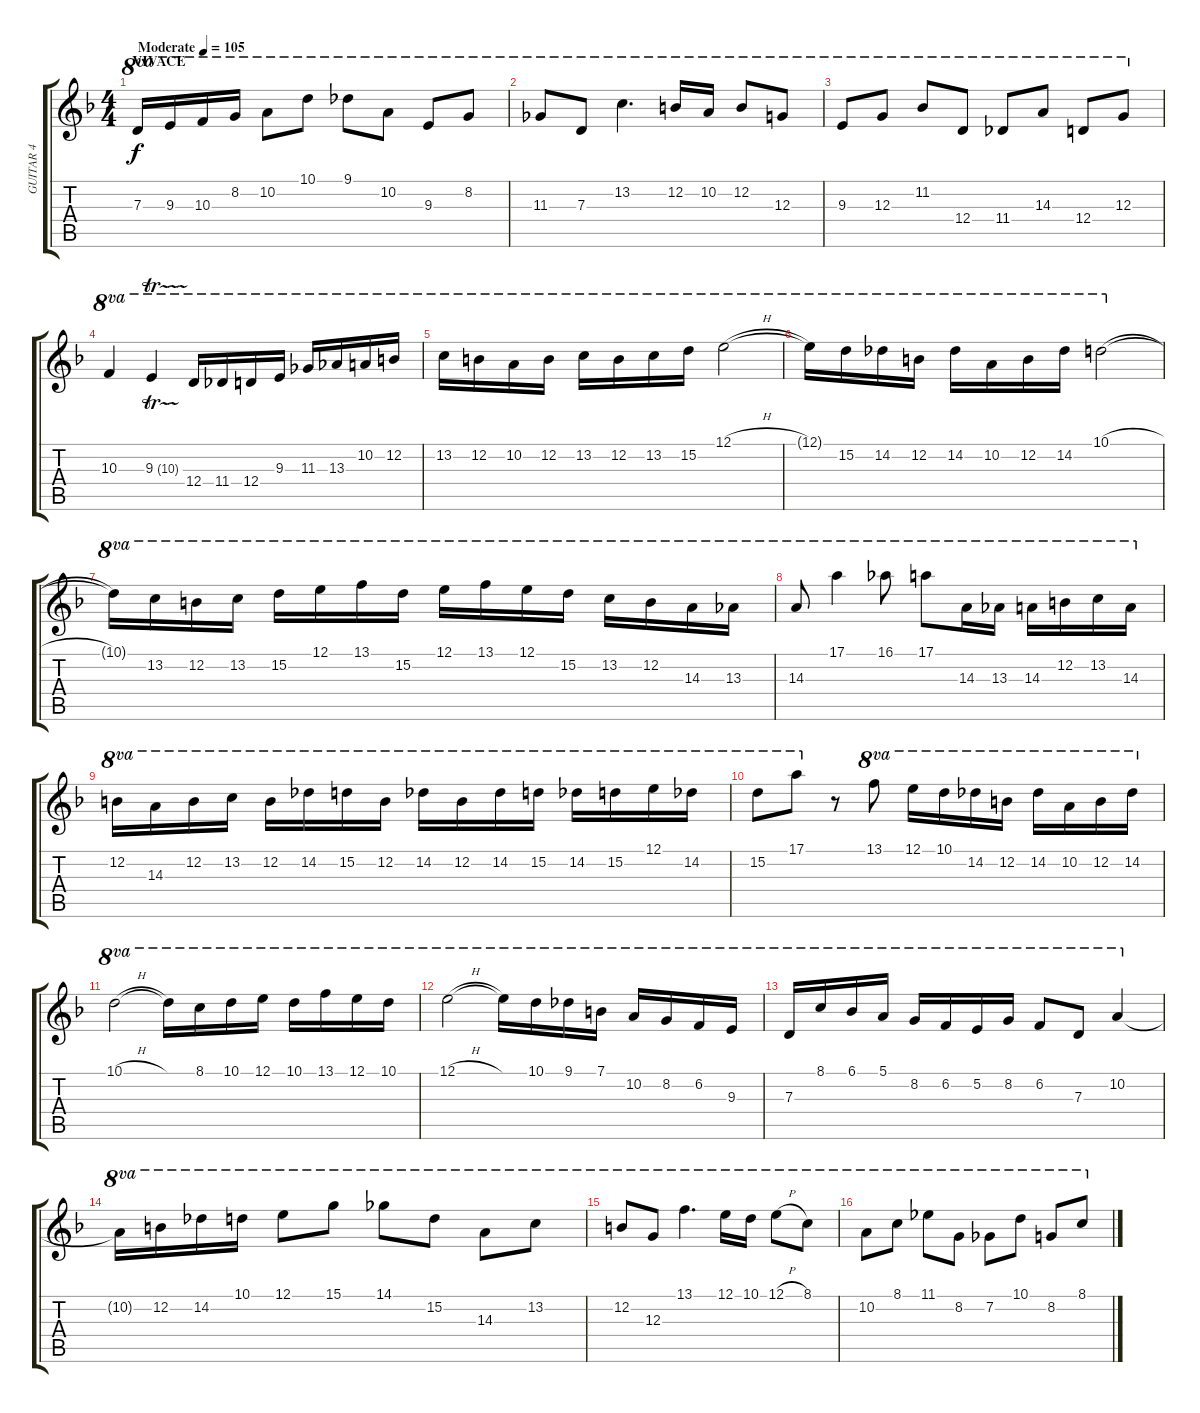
\track ("GUITAR 4" "GUITAR 4") {instrument overdrivenguitar}
\staff {score tabs}
\tuning (E4 B3 G3 D3 A2 E2) {hide}
\ts (4 4)
\section ("" "VIVACE")
\tempo (105 "Moderate")
\clef g2
\ks dminor
7.3.16{ot 8va dy f instrument overdrivenguitar} 9.3.16{ot 8va} 10.3.16{ot 8va} 8.2.16{ot 8va} 10.2.8{ot 8va} 10.1.8{ot 8va} 9.1.8{ot 8va} 10.2.8{ot 8va} 9.3.8{ot 8va} 8.2.8{ot 8va} |
11.3.8{ot 8va} 7.3.8{ot 8va} 13.2.4{d ot 8va} 12.2.16{ot 8va} 10.2.16{ot 8va} 12.2.8{ot 8va} 12.3.8{ot 8va} |
9.3.8{ot 8va} 12.3.8{ot 8va} 11.2.8{ot 8va} 12.4.8{ot 8va} 11.4.8{ot 8va} 14.3.8{ot 8va} 12.4.8{ot 8va} 12.3.8{ot 8va} |
10.3.4{ot 8va} 9.3{tr (10 32)}.4{ot 8va} 12.4.16{ot 8va} 11.4.16{ot 8va} 12.4.16{ot 8va} 9.3.16{ot 8va} 11.3.16{ot 8va} 13.3.16{ot 8va} 10.2.16{ot 8va} 12.2.16{ot 8va} |
13.2.16{ot 8va} 12.2.16{ot 8va} 10.2.16{ot 8va} 12.2.16{ot 8va} 13.2.16{ot 8va} 12.2.16{ot 8va} 13.2.16{ot 8va} 15.2.16{ot 8va} 12.1{h}.2{ot 8va} |
12.1{t}.16{ot 8va} 15.2.16{ot 8va} 14.2.16{ot 8va} 12.2.16{ot 8va} 14.2.16{ot 8va} 10.2.16{ot 8va} 12.2.16{ot 8va} 14.2.16{ot 8va} 10.1{h}.2{ot 8va} |
10.1{t}.16{ot 8va} 13.2.16{ot 8va} 12.2.16{ot 8va} 13.2.16{ot 8va} 15.2.16{ot 8va} 12.1.16{ot 8va} 13.1.16{ot 8va} 15.2.16{ot 8va} 12.1.16{ot 8va} 13.1.16{ot 8va} 12.1.16{ot 8va} 15.2.16{ot 8va} 13.2.16{ot 8va} 12.2.16{ot 8va} 14.3.16{ot 8va} 13.3.16{ot 8va} |
14.3.8{ot 8va} 17.1.4{ot 8va} 16.1.8{ot 8va} 17.1.8{ot 8va} 14.3.16{ot 8va} 13.3.16{ot 8va} 14.3.16{ot 8va} 12.2.16{ot 8va} 13.2.16{ot 8va} 14.3.16{ot 8va} |
12.2.16{ot 8va} 14.3.16{ot 8va} 12.2.16{ot 8va} 13.2.16{ot 8va} 12.2.16{ot 8va} 14.2.16{ot 8va} 15.2.16{ot 8va} 12.2.16{ot 8va} 14.2.16{ot 8va} 12.2.16{ot 8va} 14.2.16{ot 8va} 15.2.16{ot 8va} 14.2.16{ot 8va} 15.2.16{ot 8va} 12.1.16{ot 8va} 14.2.16{ot 8va} |
15.2.8{ot 8va} 17.1.8{ot 8va} r.8 13.1.8{ot 8va} 12.1.16{ot 8va} 10.1.16{ot 8va} 14.2.16{ot 8va} 12.2.16{ot 8va} 14.2.16{ot 8va} 10.2.16{ot 8va} 12.2.16{ot 8va} 14.2.16{ot 8va} |
10.1{h}.2{ot 8va} 10.1{t}.16{ot 8va} 8.1.16{ot 8va} 10.1.16{ot 8va} 12.1.16{ot 8va} 10.1.16{ot 8va} 13.1.16{ot 8va} 12.1.16{ot 8va} 10.1.16{ot 8va} |
12.1{h}.2{ot 8va} 12.1{t}.16{ot 8va} 10.1.16{ot 8va} 9.1.16{ot 8va} 7.1.16{ot 8va} 10.2.16{ot 8va} 8.2.16{ot 8va} 6.2.16{ot 8va} 9.3.16{ot 8va} |
7.3.16{ot 8va} 8.1.16{ot 8va} 6.1.16{ot 8va} 5.1.16{ot 8va} 8.2.16{ot 8va} 6.2.16{ot 8va} 5.2.16{ot 8va} 8.2.16{ot 8va} 6.2.8{ot 8va} 7.3.8{ot 8va} 10.2.4{ot 8va} |
10.2{t}.16{ot 8va} 12.2.16{ot 8va} 14.2.16{ot 8va} 10.1.16{ot 8va} 12.1.8{ot 8va} 15.1.8{ot 8va} 14.1.8{ot 8va} 15.2.8{ot 8va} 14.3.8{ot 8va} 13.2.8{ot 8va} |
12.2.8{ot 8va} 12.3.8{ot 8va} 13.1.4{d ot 8va} 12.1.16{ot 8va} 10.1.16{ot 8va} 12.1{h}.8{ot 8va} 8.1.8{ot 8va} |
10.2.8{ot 8va} 8.1.8{ot 8va} 11.1.8{ot 8va} 8.2.8{ot 8va} 7.2.8{ot 8va} 10.1.8{ot 8va} 8.2.8{ot 8va} 8.1.8{ot 8va}
